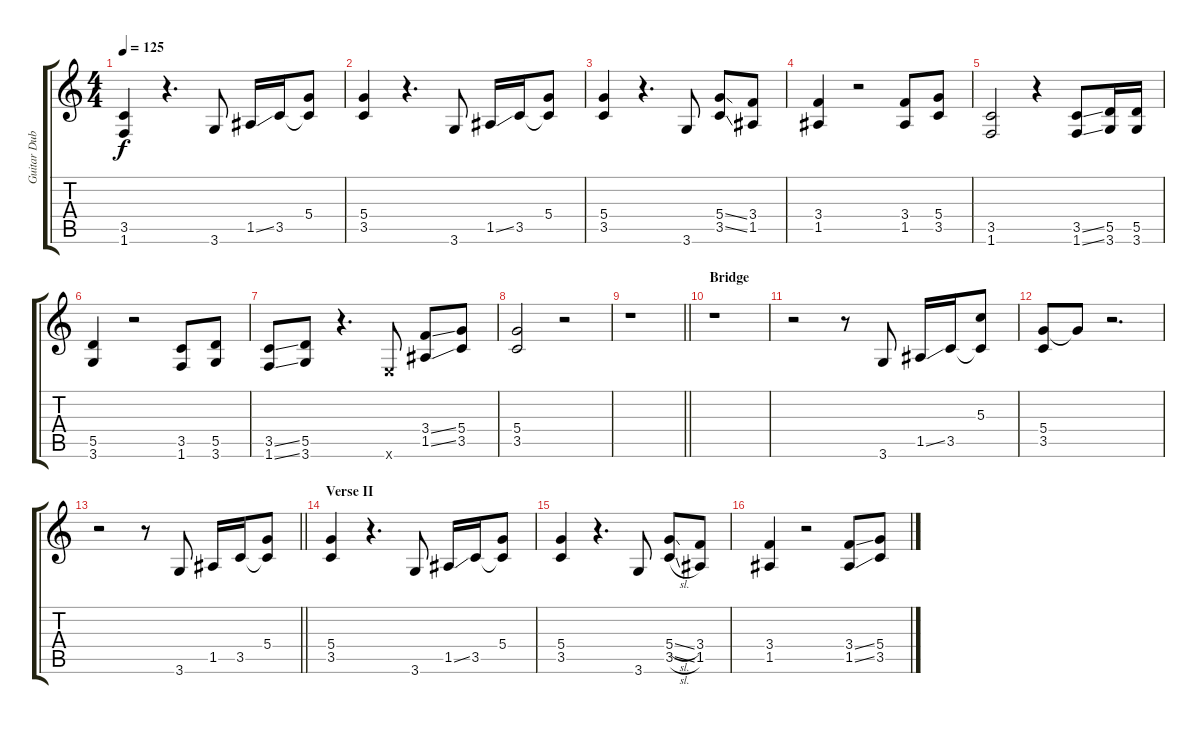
\track ("Guitar Dub" "Guitar Dub") {instrument distortionguitar}
\staff {score tabs}
\tuning (E4 B3 G3 D3 A2 E2) {hide}
\ts (4 4)
\tempo 125
\clef g2
\ks c
(3.5 1.6).4{dy f} r.4{d} 3.6.8 1.5{ss}.16 3.5.16 (5.4 3.5{t}).8 |
(5.4 3.5).4 r.4{d} 3.6.8 1.5{ss}.16 3.5.16 (5.4 3.5{t}).8 |
(5.4 3.5).4 r.4{d} 3.6.8 (5.4{ss} 3.5{ss}).8 (3.4 1.5).8 |
(3.4 1.5).4 r.2 (3.4 1.5).8 (5.4 3.5).8 |
(3.5 1.6).2 r.4 (3.5{ss} 1.6{ss}).8 (5.5 3.6).16 (5.5 3.6).16 |
(5.5 3.6).4 r.2 (3.5 1.6).8 (5.5 3.6).8 |
(3.5{ss} 1.6{ss}).8 (5.5 3.6).8 r.4{d} 0.6{x}.8 (3.4{ss} 1.5{ss}).8 (5.4 3.5).8 |
(5.4 3.5).2 r.2 |
\barLineRight lightlight
r.1 |
\section ("" "Bridge")
r.1 |
r.2 r.8 3.6.8 1.5{ss}.16 3.5.16 (5.3 3.5{t}).8 |
(5.4 3.5).8 5.4{t}.8 r.2{d} |
\barLineRight lightlight
r.2 r.8 3.6.8 1.5.16 3.5.16 (5.4 3.5{t}).8 |
\section ("" "Verse II")
(5.4 3.5).4 r.4{d} 3.6.8 1.5{ss}.16 3.5.16 (5.4 3.5{t}).8 |
(5.4 3.5).4 r.4{d} 3.6.8 (5.4{sl} 3.5{sl}).8 (3.4 1.5).8 |
(3.4 1.5).4 r.2 (3.4{ss} 1.5{ss}).8 (5.4 3.5).8
